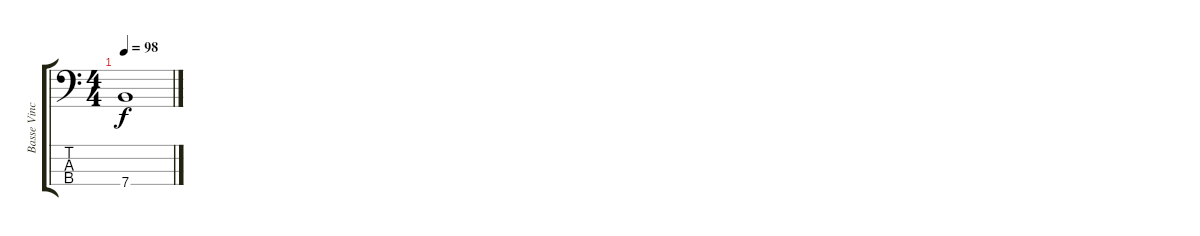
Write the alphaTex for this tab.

\track ("Basse Vincent" "Basse Vinc") {instrument fretlessbass}
\staff {score tabs}
\tuning (G2 D2 A1 E1) {hide}
\ts (4 4)
\tempo 98
\clef f4
\ks c
7.4.1{dy f}
